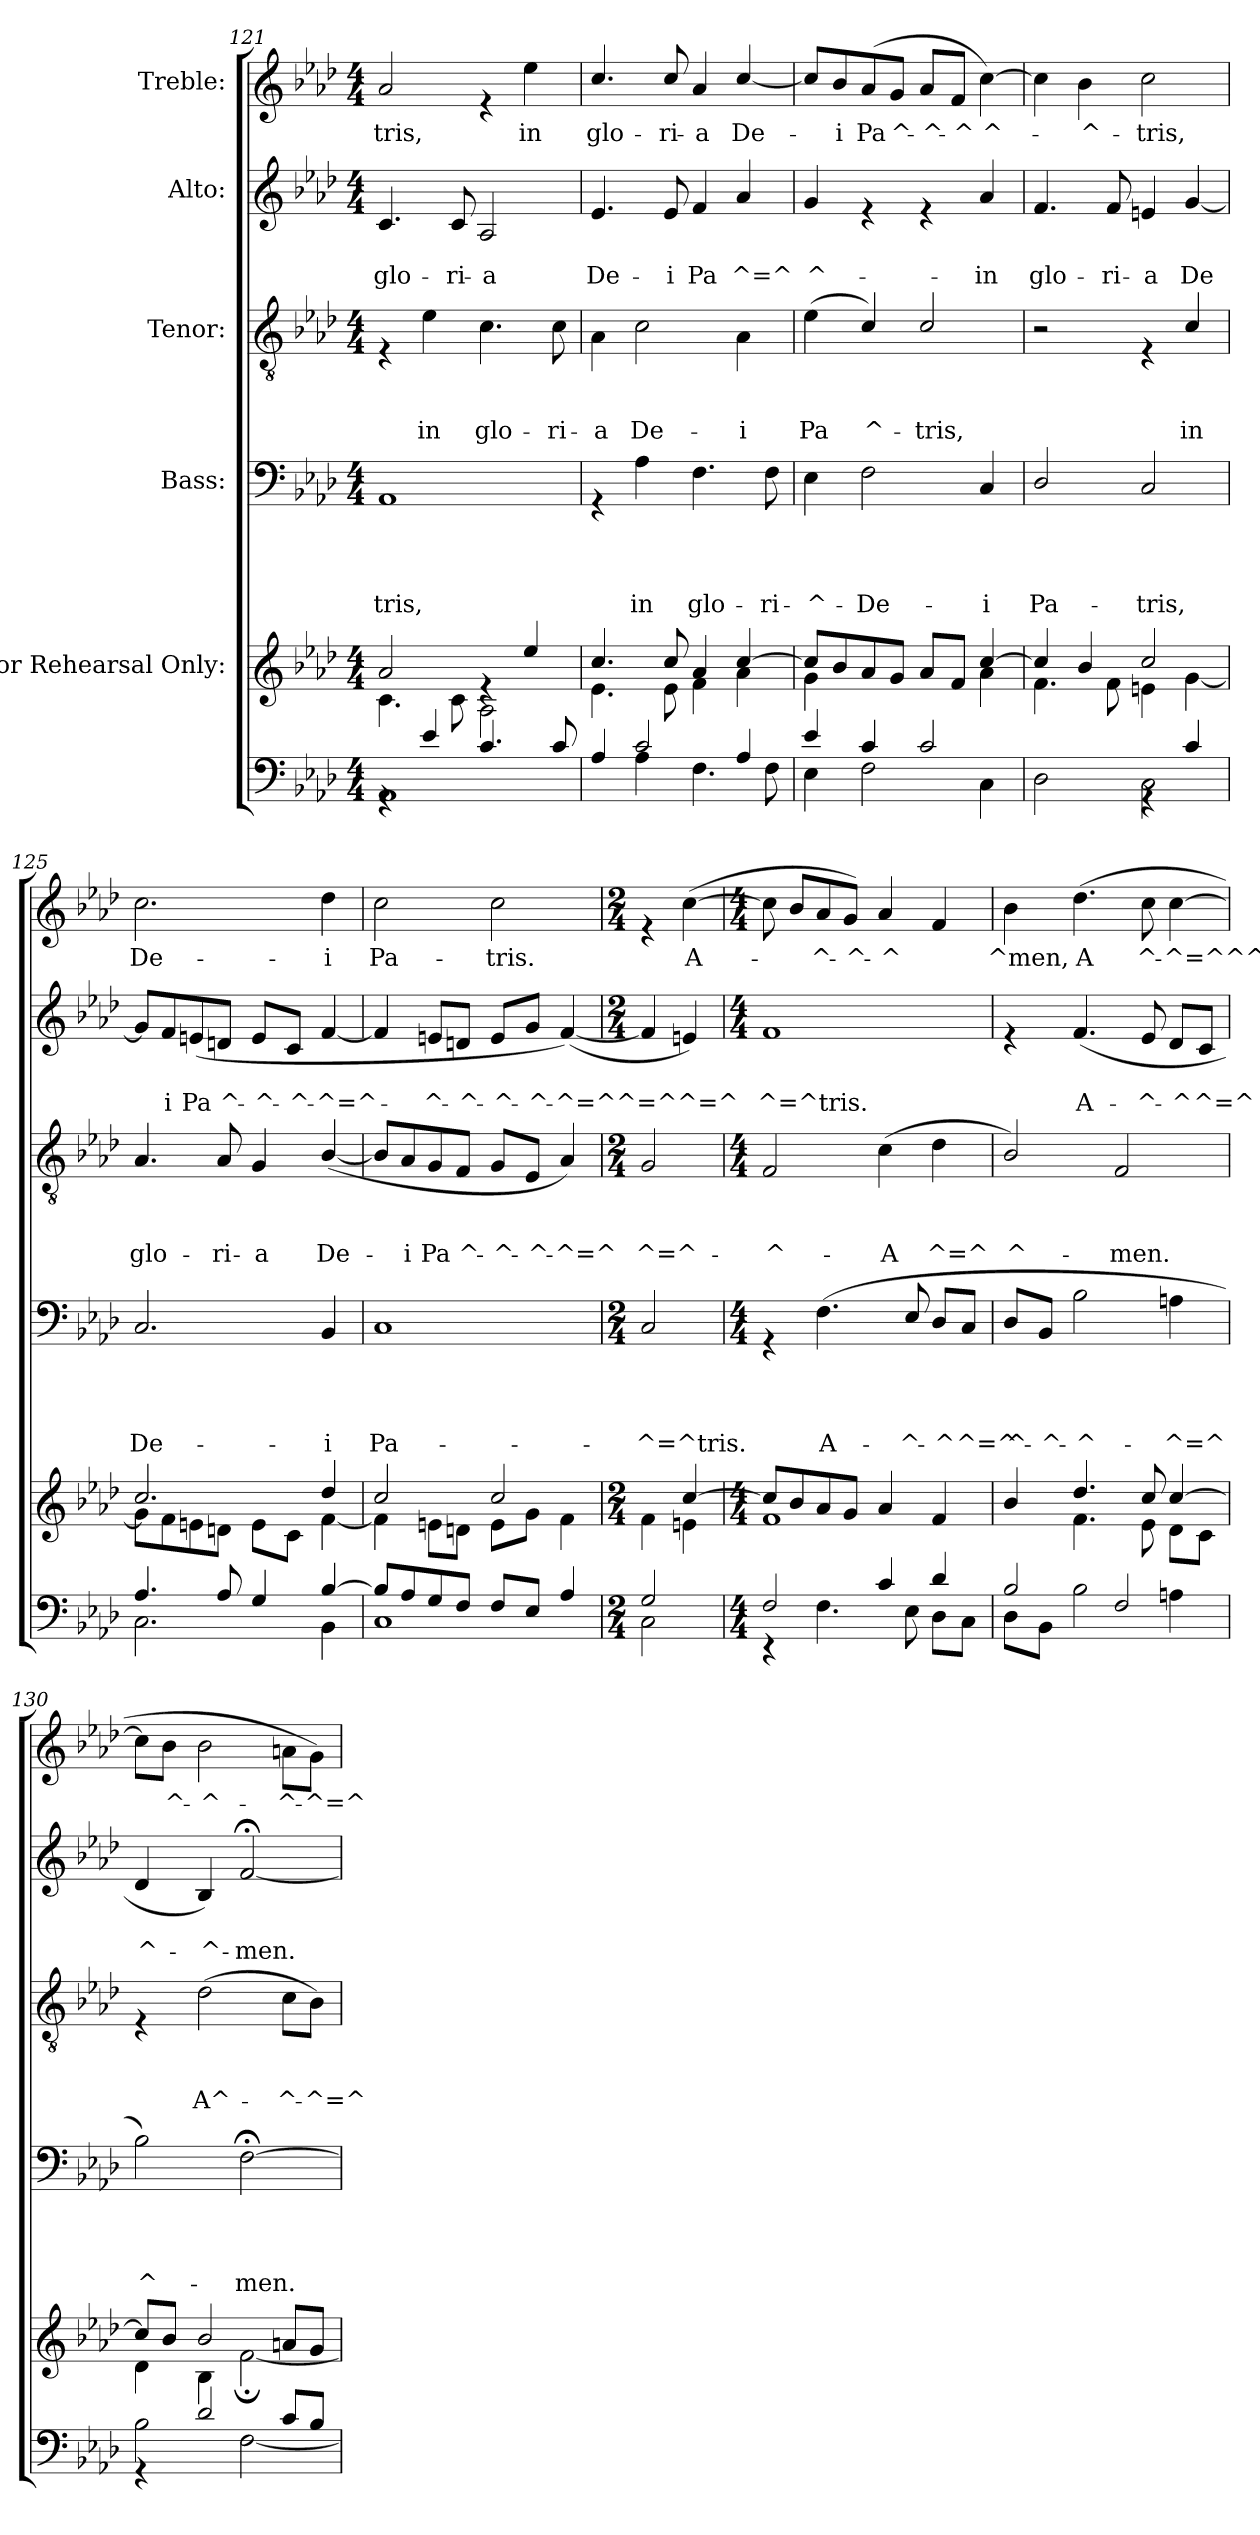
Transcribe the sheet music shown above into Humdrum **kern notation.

**kern	**kern	**kern	**text	**text	**text	**text	**kern	**text	**text	**text	**kern	**text	**text	**kern	**text
*part6	*part5	*part4	*part4	*part4	*part4	*part4	*part3	*part3	*part3	*part3	*part2	*part2	*part2	*part1	*part1
*staff6	*staff5	*staff4	*staff4	*staff4	*staff4	*staff4	*staff3	*staff3	*staff3	*staff3	*staff2	*staff2	*staff2	*staff1	*staff1
*	*I"For Rehearsal Only:	*I"Bass:	*	*	*	*	*I"Tenor:	*	*	*	*I"Alto:	*	*	*I"Treble:	*
*clefF4	*clefG2	*clefF4	*	*	*	*	*clefGv2	*	*	*	*clefG2	*	*	*clefG2	*
*k[b-e-a-d-]	*k[b-e-a-d-]	*k[b-e-a-d-]	*	*	*	*	*k[b-e-a-d-]	*	*	*	*k[b-e-a-d-]	*	*	*k[b-e-a-d-]	*
*A-:	*A-:	*A-:	*	*	*	*	*A-:	*	*	*	*A-:	*	*	*A-:	*
*M4/4	*M4/4	*M4/4	*	*	*	*	*M4/4	*	*	*	*M4/4	*	*	*M4/4	*
=121	=121	=121	=121	=121	=121	=121	=121	=121	=121	=121	=121	=121	=121	=121	=121
*^	*^	*	*	*	*	*	*	*	*	*	*	*	*	*	*
!	!	!	!	!	!	!	!	!LO:LY:b	!	!	!	!	!	!	!LO:LY:b	!	!LO:LY:b
4rGG	1AA-	2a-/	4.c\	1AA-	.	.	.	-tris,	4rE	.	.	.	4.c/	.	glo-	2a-/	tris,
!	!	!	!	!	!	!	!	!	!	!	!	!LO:LY:b	!	!	!	!	!
4e-/	.	.	.	.	.	.	.	.	4e-\	.	.	in	.	.	.	.	.
!	!	!	!	!	!	!	!	!	!	!	!	!	!	!	!LO:LY:b	!	!
.	.	.	8c\	.	.	.	.	.	.	.	.	.	8c/	.	-ri-	.	.
!	!	!	!	!	!	!	!	!	!	!	!	!LO:LY:b	!	!	!LO:LY:b	!	!
4.c/	.	4re	2A-\	.	.	.	.	.	4.c\	.	.	glo-	2A-/	.	-a	4re	.
!	!	!	!	!	!	!	!	!	!	!	!	!	!	!	!	!	!LO:LY:b
.	.	4ee-/	.	.	.	.	.	.	.	.	.	.	.	.	.	4ee-\	in
!	!	!	!	!	!	!	!	!	!	!	!	!LO:LY:b	!	!	!	!	!
8c/	.	.	.	.	.	.	.	.	8c\	.	.	-ri-	.	.	.	.	.
=122	=122	=122	=122	=122	=122	=122	=122	=122	=122	=122	=122	=122	=122	=122	=122	=122	=122
!	!	!	!	!	!	!	!	!	!	!	!	!LO:LY:b	!	!	!LO:LY:b	!	!LO:LY:b
4A-/	4ryy	4.cc/	4.e-\	4rGG	.	.	.	.	4A-\	.	.	-a	4.e-/	.	De-	4.cc/	glo-
!	!	!	!	!	!	!	!	!LO:LY:b	!	!	!	!LO:LY:b	!	!	!	!	!
2c/	4A-\	.	.	4A-\	.	.	.	in	2c\	.	.	De-	.	.	.	.	.
!	!	!	!	!	!	!	!	!	!	!	!	!	!	!	!LO:LY:b	!	!LO:LY:b
.	.	8cc/	8e-\	.	.	.	.	.	.	.	.	.	8e-/	.	-i	8cc/	-ri-
!	!	!	!	!	!	!	!	!LO:LY:b	!	!	!	!	!	!	!LO:LY:b	!	!LO:LY:b
.	4.F\	4a-/	4f\	4.F\	.	.	.	glo-	.	.	.	.	4f/	.	Pa	4a-/	-a
!	!	!	!	!	!	!	!	!	!	!	!	!LO:LY:b	!	!	!LO:LY:b	!	!LO:LY:b
4A-/	.	[<4cc/	4a-\	.	.	.	.	.	4A-\	.	.	-i	4a-/	.	^=^	[<4cc/	De-
!	!	!	!	!	!	!	!	!LO:LY:b	!	!	!	!	!	!	!	!	!
.	8F\	.	.	8F\	.	.	.	-ri-	.	.	.	.	.	.	.	.	.
!!LO:LB:g=z
=123	=123	=123	=123	=123	=123	=123	=123	=123	=123	=123	=123	=123	=123	=123	=123	=123	=123
!	!	!	!	!	!	!	!	!LO:LY:b	!	!	!	!LO:LY:b	!	!	!LO:LY:b	!	!
4e-/	4E-\	8cc/L]	4g\	4E-\	.	.	.	-^-	(>4e-\	.	.	Pa	4g/	.	^-	8cc/L]	.
!	!	!	!	!	!	!	!	!	!	!	!	!	!	!	!	!	!LO:LY:b
.	.	8b-/	.	.	.	.	.	.	.	.	.	.	.	.	.	8b-/	-i
!	!	!	!	!	!	!	!	!LO:LY:b	!	!	!	!LO:LY:b	!	!	!	!	!LO:LY:b
4c/	2F\	8a-/	2ryy	2F\	.	.	.	-De-	4c/)	.	.	^-	4re	.	.	(<8a-/	Pa
!	!	!	!	!	!	!	!	!	!	!	!	!	!	!	!	!	!LO:LY:b
.	.	8g/J	.	.	.	.	.	.	.	.	.	.	.	.	.	8g/J	^-
!	!	!	!	!	!	!	!	!	!	!	!	!LO:LY:b	!	!	!	!	!LO:LY:b
2c/	.	8a-/L	.	.	.	.	.	.	2c/	.	.	-tris,	4re	.	.	8a-/L	-^-
!	!	!	!	!	!	!	!	!	!	!	!	!	!	!	!	!	!LO:LY:b
.	.	8f/J	.	.	.	.	.	.	.	.	.	.	.	.	.	8f/J	-^
!	!	!	!	!	!	!	!	!LO:LY:b	!	!	!	!	!	!	!LO:LY:b	!	!LO:LY:b
.	4C\	[<4cc/	4a-\	4C/	.	.	.	-i	.	.	.	.	4a-/	.	-in	[>4cc\)	^-
=124	=124	=124	=124	=124	=124	=124	=124	=124	=124	=124	=124	=124	=124	=124	=124	=124	=124
!	!	!	!	!	!	!	!	!LO:LY:b	!	!	!	!	!	!	!LO:LY:b	!	!
2ryy	2D-\	4cc/]	4.f\	2D-/	.	.	.	Pa-	2r	.	.	.	4.f/	.	glo-	4cc\]	.
!	!	!	!	!	!	!	!	!	!	!	!	!	!	!	!	!	!LO:LY:b
.	.	4b-/	.	.	.	.	.	.	.	.	.	.	.	.	.	4b-\	-^-
!	!	!	!	!	!	!	!	!	!	!	!	!	!	!	!LO:LY:b	!	!
.	.	.	8f\	.	.	.	.	.	.	.	.	.	8f/	.	-ri-	.	.
!	!	!	!	!	!	!	!	!LO:LY:b	!	!	!	!	!	!	!LO:LY:b	!	!LO:LY:b
4rGG	2C\	2cc/	4en\	2C/	.	.	.	-tris,	4rE	.	.	.	4en/	.	-a	2cc\	-tris,
!	!	!	!	!	!	!	!	!	!	!	!	!LO:LY:b	!	!	!LO:LY:b	!	!
4c/	.	.	[>4g\	.	.	.	.	.	4c/	.	.	in	[<4g/	.	De	.	.
=125	=125	=125	=125	=125	=125	=125	=125	=125	=125	=125	=125	=125	=125	=125	=125	=125	=125
!	!	!	!	!	!	!	!	!LO:LY:b	!	!	!	!LO:LY:b	!	!	!	!	!LO:LY:b
4.A-/	2.C\	2.cc/	8g\L]	2.C/	.	.	.	De-	4.A-/	.	.	glo-	8g/L]	.	.	2.cc\	De-
!	!	!	!	!	!	!	!	!	!	!	!	!	!	!	!LO:LY:b	!	!
.	.	.	8f\	.	.	.	.	.	.	.	.	.	8f/	.	i	.	.
!	!	!	!	!	!	!	!	!	!	!	!	!	!	!	!LO:LY:b	!	!
.	.	.	8en\	.	.	.	.	.	.	.	.	.	(<8en/	.	Pa	.	.
!	!	!	!	!	!	!	!	!	!	!	!	!LO:LY:b	!	!	!LO:LY:b	!	!
8A-/	.	.	8dn\J	.	.	.	.	.	8A-/	.	.	-ri-	8dn/J	.	^-	.	.
!	!	!	!	!	!	!	!	!	!	!	!	!LO:LY:b	!	!	!LO:LY:b	!	!
4G/	.	.	8e\L	.	.	.	.	.	4G/	.	.	-a	8e/L	.	-^-	.	.
!	!	!	!	!	!	!	!	!	!	!	!	!	!	!	!LO:LY:b	!	!
.	.	.	8c\J	.	.	.	.	.	.	.	.	.	8c/J	.	-^-	.	.
!	!	!	!	!	!	!	!	!LO:LY:b	!	!	!	!LO:LY:b	!	!	!LO:LY:b	!	!LO:LY:b
[<4B-/	4BB-\	4dd-/	[>4f\	4BB-/	.	.	.	-i	(<[<4B-/	.	.	De-	[<4f/	.	-^=^-	4dd-\	-i
=126	=126	=126	=126	=126	=126	=126	=126	=126	=126	=126	=126	=126	=126	=126	=126	=126	=126
!	!	!	!	!	!	!	!	!LO:LY:b	!	!	!	!	!	!	!	!	!LO:LY:b
8B-/L]	1C	2cc/	4f\]	1C	.	.	.	Pa-	8B-/L]	.	.	.	4f/]	.	.	2cc\	Pa-
!	!	!	!	!	!	!	!	!	!	!	!	!LO:LY:b	!	!	!	!	!
8A-/	.	.	.	.	.	.	.	.	8A-/	.	.	-i	.	.	.	.	.
!	!	!	!	!	!	!	!	!	!	!	!	!LO:LY:b	!	!	!LO:LY:b	!	!
8G/	.	.	8en\L	.	.	.	.	.	8G/	.	.	Pa	8en/L	.	-^-	.	.
!	!	!	!	!	!	!	!	!	!	!	!	!LO:LY:b	!	!	!LO:LY:b	!	!
8F/J	.	.	8dn\J	.	.	.	.	.	8F/J	.	.	^-	8dn/J	.	-^-	.	.
!	!	!	!	!	!	!	!	!	!	!	!	!LO:LY:b	!	!	!LO:LY:b	!	!LO:LY:b
8F/L	.	2cc/	8e\L	.	.	.	.	.	8G/L	.	.	-^-	8e/L	.	-^-	2cc\	-tris.
!	!	!	!	!	!	!	!	!	!	!	!	!LO:LY:b	!	!	!LO:LY:b	!	!
8E-/J	.	.	8g\J	.	.	.	.	.	8E-/J	.	.	-^-	8g/J	.	-^-	.	.
!	!	!	!	!	!	!	!	!	!	!	!	!LO:LY:b	!	!	!LO:LY:b	!	!
4A-/	.	.	4f\	.	.	.	.	.	4A-/)	.	.	-^=^	(<[<4f/)	.	-^=^^=^	.	.
!!LO:LB:g=z
=127	=127	=127	=127	=127	=127	=127	=127	=127	=127	=127	=127	=127	=127	=127	=127	=127	=127
*M2/4	*	*M2/4	*	*M2/4	*	*	*	*	*M2/4	*	*	*	*M2/4	*	*	*M2/4	*
!	!	!	!	!	!	!	!	!LO:LY:b	!	!	!	!LO:LY:b	!	!	!	!	!
2G/	2C\	4ryy	4f\	2C/	.	.	.	-^=^tris.	2G/	.	.	^=^-	4f/]	.	.	4re	.
!	!	!	!	!	!	!	!	!	!	!	!	!	!	!	!LO:LY:b	!	!LO:LY:b
.	.	[<4cc/	4en\	.	.	.	.	.	.	.	.	.	4en/)	.	^=^	(>[>4cc\	A-
=128	=128	=128	=128	=128	=128	=128	=128	=128	=128	=128	=128	=128	=128	=128	=128	=128	=128
*M4/4	*	*M4/4	*	*M4/4	*	*	*	*	*M4/4	*	*	*	*M4/4	*	*	*M4/4	*
!	!	!	!	!	!	!	!	!	!	!	!	!LO:LY:b	!	!	!LO:LY:b	!	!
2F/	4rEE	8cc/L]	1f	4rGG	.	.	.	.	2F/	.	.	-^-	1f	.	^=^tris.	8cc\]	.
.	.	8b-/	.	.	.	.	.	.	.	.	.	.	.	.	.	8b-/L	.
!	!	!	!	!	!	!	!	!LO:LY:b	!	!	!	!	!	!	!	!	!LO:LY:b
.	4.F\	8a-/	.	(>4.F\	.	.	.	A-	.	.	.	.	.	.	.	8a-/	-^-
!	!	!	!	!	!	!	!	!	!	!	!	!	!	!	!	!	!LO:LY:b
.	.	8g/J	.	.	.	.	.	.	.	.	.	.	.	.	.	8g/J)	-^-
!	!	!	!	!	!	!	!	!	!	!	!	!LO:LY:b	!	!	!	!	!LO:LY:b
4c/	.	4a-/	.	.	.	.	.	.	(>4c\	.	.	-A	.	.	.	4a-/	-^
!	!	!	!	!	!	!	!	!LO:LY:b	!	!	!	!	!	!	!	!	!
.	8E-\	.	.	8E-/	.	.	.	-^-	.	.	.	.	.	.	.	.	.
!	!	!	!	!	!	!	!	!LO:LY:b	!	!	!	!LO:LY:b	!	!	!	!	!
4d-/	8D-\L	4f/	.	8D-/L	.	.	.	-^	4d-\	.	.	^=^	.	.	.	4f/	.
!	!	!	!	!	!	!	!	!LO:LY:b	!	!	!	!	!	!	!	!	!
.	8C\J	.	.	8C/J	.	.	.	^=^	.	.	.	.	.	.	.	.	.
=129	=129	=129	=129	=129	=129	=129	=129	=129	=129	=129	=129	=129	=129	=129	=129	=129	=129
!	!	!	!	!	!	!	!	!LO:LY:b	!	!	!	!LO:LY:b	!	!	!	!	!LO:LY:b
2B-/	8D-\L	4b-/	4ryy	8D-/L	.	.	.	^-	2B-/)	.	.	^-	4re	.	.	4b-\	^men,
!	!	!	!	!	!	!	!	!LO:LY:b	!	!	!	!	!	!	!	!	!
.	8BB-\J	.	.	8BB-/J	.	.	.	-^-	.	.	.	.	.	.	.	.	.
!	!	!	!	!	!	!	!	!LO:LY:b	!	!	!	!	!	!	!LO:LY:b	!	!LO:LY:b
.	2B-\	4.dd-/	4.f\	2B-\	.	.	.	-^-	.	.	.	.	(<4.f/	.	A-	(>4.dd-\	A
!	!	!	!	!	!	!	!	!	!	!	!	!LO:LY:b	!	!	!	!	!
2F/	.	.	.	.	.	.	.	.	2F/	.	.	-men.	.	.	.	.	.
!	!	!	!	!	!	!	!	!	!	!	!	!	!	!	!LO:LY:b	!	!LO:LY:b
.	.	8cc/	8e-\	.	.	.	.	.	.	.	.	.	8e-/	.	-^-	8cc\	^-
!	!	!	!	!	!	!	!	!LO:LY:b	!	!	!	!	!	!	!LO:LY:b	!	!LO:LY:b
.	4An\	[<4cc/	8d-\L	4An\	.	.	.	-^=^	.	.	.	.	8d-/L	.	-^	[>4cc\	-^=^^^
!	!	!	!	!	!	!	!	!	!	!	!	!	!	!	!LO:LY:b	!	!
.	.	.	8c\J	.	.	.	.	.	.	.	.	.	8c/J	.	^=^	.	.
=130	=130	=130	=130	=130	=130	=130	=130	=130	=130	=130	=130	=130	=130	=130	=130	=130	=130
!	!	!	!	!	!	!	!	!LO:LY:b	!	!	!	!	!	!	!LO:LY:b	!	!
4rGG	2B-\	8cc/L]	4d-\	2B-\)	.	.	.	^-	4rE	.	.	.	4d-/	.	^-	8cc\L]	.
!	!	!	!	!	!	!	!	!	!	!	!	!	!	!	!	!	!LO:LY:b
.	.	8b-/J	.	.	.	.	.	.	.	.	.	.	.	.	.	8b-\J	^-
!	!	!	!	!	!	!	!	!	!	!	!	!LO:LY:b	!	!	!LO:LY:b	!	!LO:LY:b
2d-/	.	2b-/	4B-\	.	.	.	.	.	(>2d-\	.	.	A^-	4B-/)	.	-^-	2b-\	-^-
!	!	!	!	!	!	!	!	!LO:LY:b	!	!	!	!	!	!	!LO:LY:b	!	!
.	[>2F\	.	[>2f;\	[>2F;\	.	.	.	-men.	.	.	.	.	[<2f;</	.	-men.	.	.
!	!	!	!	!	!	!	!	!	!	!	!	!LO:LY:b	!	!	!	!	!LO:LY:b
8c/L	.	8an/L	.	.	.	.	.	.	8c\L	.	.	-^-	.	.	.	8an\L	-^-
!	!	!	!	!	!	!	!	!	!	!	!	!LO:LY:b	!	!	!	!	!LO:LY:b
8B-/J	.	8g/J	.	.	.	.	.	.	8B-\J)	.	.	-^=^	.	.	.	8g\J)	-^=^
*v	*v	*	*	*	*	*	*	*	*	*	*	*	*	*	*	*	*
*	*v	*v	*	*	*	*	*	*	*	*	*	*	*	*	*	*
=	=	=	=	=	=	=	=	=	=	=	=	=	=	=	=
*-	*-	*-	*-	*-	*-	*-	*-	*-	*-	*-	*-	*-	*-	*-	*-
